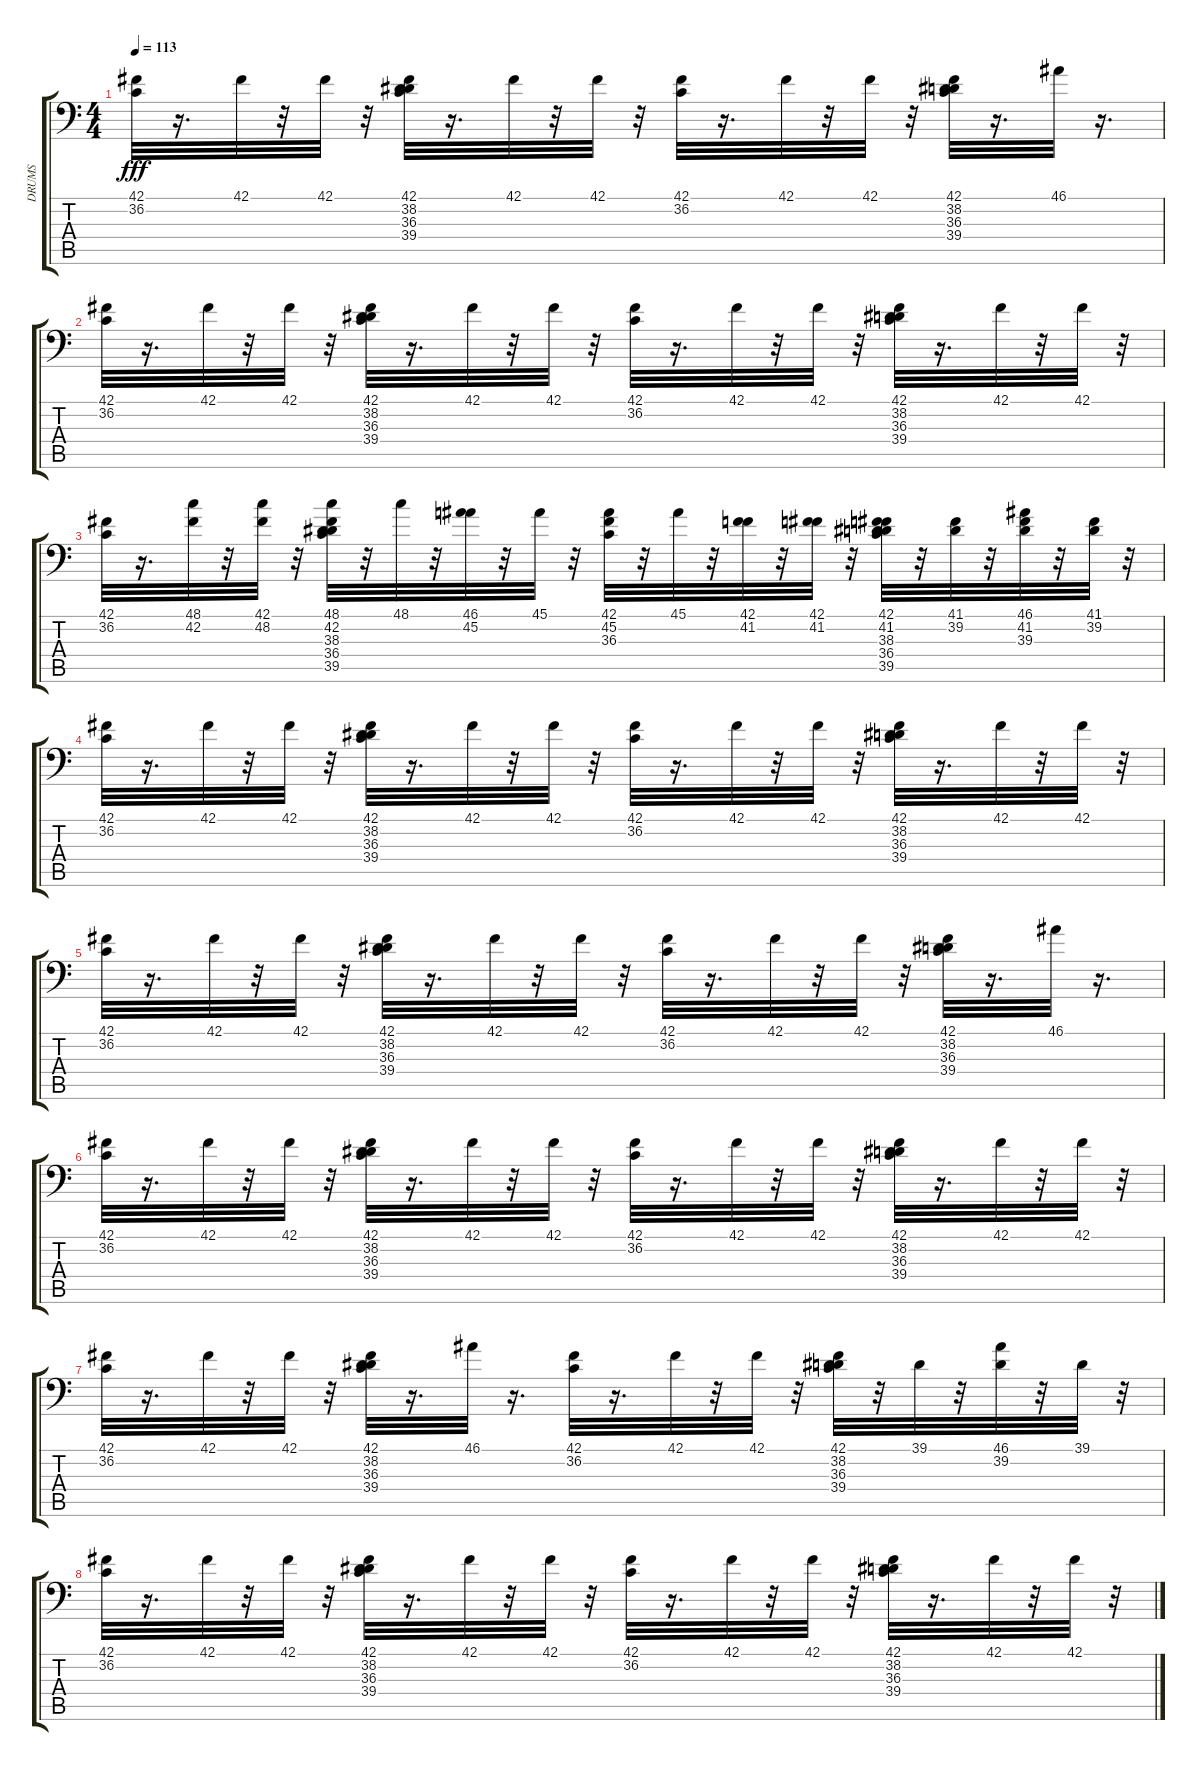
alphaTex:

\track ("DRUMS" "DRUMS") {instrument acousticgrandpiano}
\staff {score tabs}
\tuning (C-1 C-1 C-1 C-1 C-1 C-1) {hide}
\ts (4 4)
\tempo 113
\clef f4
\ks c
(42.1 36.2).32{dy fff} r.16{d} 42.1.32 r.32 42.1.32 r.32 (42.1 38.2 36.3 39.4).32 r.16{d} 42.1.32 r.32 42.1.32 r.32 (42.1 36.2).32 r.16{d} 42.1.32 r.32 42.1.32 r.32 (42.1 38.2 36.3 39.4).32 r.16{d} 46.1.32 r.16{d} |
(42.1 36.2).32 r.16{d} 42.1.32 r.32 42.1.32 r.32 (42.1 38.2 36.3 39.4).32 r.16{d} 42.1.32 r.32 42.1.32 r.32 (42.1 36.2).32 r.16{d} 42.1.32 r.32 42.1.32 r.32 (42.1 38.2 36.3 39.4).32 r.16{d} 42.1.32 r.32 42.1.32 r.32 |
(42.1 36.2).32 r.16{d} (48.1 42.2).32 r.32 (42.1 48.2).32 r.32 (48.1 42.2 38.3 36.4 39.5).32 r.32 48.1.32 r.32 (46.1 45.2).32 r.32 45.1.32 r.32 (42.1 45.2 36.3).32 r.32 45.1.32 r.32 (42.1 41.2).32 r.32 (42.1 41.2).32 r.32 (42.1 41.2 38.3 36.4 39.5).32 r.32 (41.1 39.2).32 r.32 (46.1 41.2 39.3).32 r.32 (41.1 39.2).32 r.32 |
(42.1 36.2).32 r.16{d} 42.1.32 r.32 42.1.32 r.32 (42.1 38.2 36.3 39.4).32 r.16{d} 42.1.32 r.32 42.1.32 r.32 (42.1 36.2).32 r.16{d} 42.1.32 r.32 42.1.32 r.32 (42.1 38.2 36.3 39.4).32 r.16{d} 42.1.32 r.32 42.1.32 r.32 |
(42.1 36.2).32 r.16{d} 42.1.32 r.32 42.1.32 r.32 (42.1 38.2 36.3 39.4).32 r.16{d} 42.1.32 r.32 42.1.32 r.32 (42.1 36.2).32 r.16{d} 42.1.32 r.32 42.1.32 r.32 (42.1 38.2 36.3 39.4).32 r.16{d} 46.1.32 r.16{d} |
(42.1 36.2).32 r.16{d} 42.1.32 r.32 42.1.32 r.32 (42.1 38.2 36.3 39.4).32 r.16{d} 42.1.32 r.32 42.1.32 r.32 (42.1 36.2).32 r.16{d} 42.1.32 r.32 42.1.32 r.32 (42.1 38.2 36.3 39.4).32 r.16{d} 42.1.32 r.32 42.1.32 r.32 |
(42.1 36.2).32 r.16{d} 42.1.32 r.32 42.1.32 r.32 (42.1 38.2 36.3 39.4).32 r.16{d} 46.1.32 r.16{d} (42.1 36.2).32 r.16{d} 42.1.32 r.32 42.1.32 r.32 (42.1 38.2 36.3 39.4).32 r.32 39.1.32 r.32 (46.1 39.2).32 r.32 39.1.32 r.32 |
(42.1 36.2).32 r.16{d} 42.1.32 r.32 42.1.32 r.32 (42.1 38.2 36.3 39.4).32 r.16{d} 42.1.32 r.32 42.1.32 r.32 (42.1 36.2).32 r.16{d} 42.1.32 r.32 42.1.32 r.32 (42.1 38.2 36.3 39.4).32 r.16{d} 42.1.32 r.32 42.1.32 r.32
